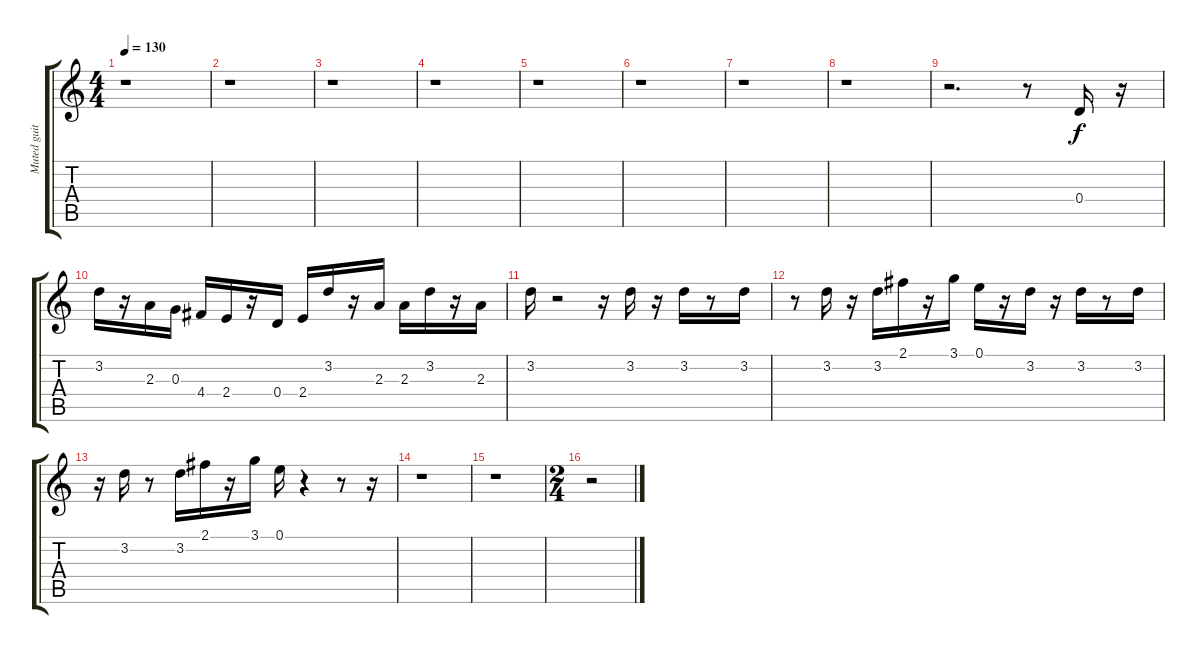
\track ("Muted guitar" "Muted guit") {instrument electricguitarmuted}
\staff {score tabs}
\tuning (E4 B3 G3 D3 A2 E2) {hide}
\ts (4 4)
\tempo 130
\clef g2
\ks c
r.1{dy f} |
r.1 |
r.1 |
r.1 |
r.1 |
r.1 |
r.1 |
r.1 |
r.2{d} r.8 0.4.16 r.16 |
3.2.16 r.16 2.3.16 0.3.16 4.4.16 2.4.16 r.16 0.4.16 2.4.16 3.2.16 r.16 2.3.16 2.3.16 3.2.16 r.16 2.3.16 |
3.2.16 r.2 r.16 3.2.16 r.16 3.2.16 r.8 3.2.16 |
r.8 3.2.16 r.16 3.2.16 2.1.16 r.16 3.1.16 0.1.16 r.16 3.2.16 r.16 3.2.16 r.8 3.2.16 |
r.16 3.2.16 r.8 3.2.16 2.1.16 r.16 3.1.16 0.1.16 r.4 r.8 r.16 |
r.1 |
r.1 |
\ts (2 4)
r.2
